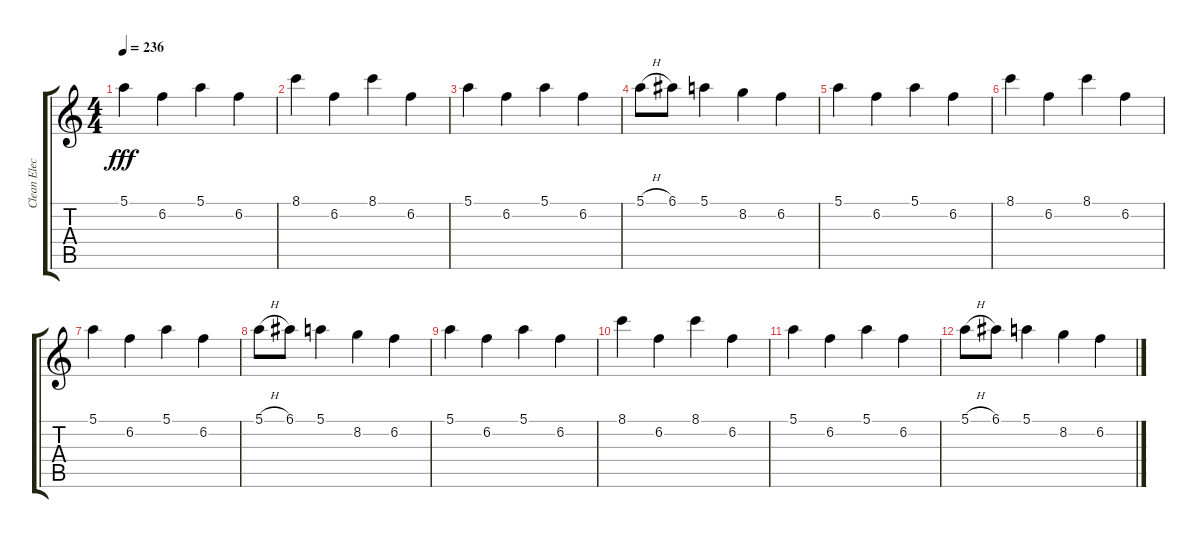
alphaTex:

\track ("Clean Electric Guitar" "Clean Elec") {instrument electricguitarclean}
\staff {score tabs}
\tuning (E4 B3 G3 D3 A2 E2) {hide}
\ts (4 4)
\tempo 236
\clef g2
\ks c
5.1.4{dy fff} 6.2.4 5.1.4 6.2.4 |
8.1.4 6.2.4 8.1.4 6.2.4 |
5.1.4 6.2.4 5.1.4 6.2.4 |
5.1{h}.8 6.1.8 5.1.4 8.2.4 6.2.4 |
5.1.4 6.2.4 5.1.4 6.2.4 |
8.1.4 6.2.4 8.1.4 6.2.4 |
5.1.4 6.2.4 5.1.4 6.2.4 |
5.1{h}.8 6.1.8 5.1.4 8.2.4 6.2.4 |
5.1.4 6.2.4 5.1.4 6.2.4 |
8.1.4 6.2.4 8.1.4 6.2.4 |
5.1.4 6.2.4 5.1.4 6.2.4 |
5.1{h}.8 6.1.8 5.1.4 8.2.4 6.2.4
